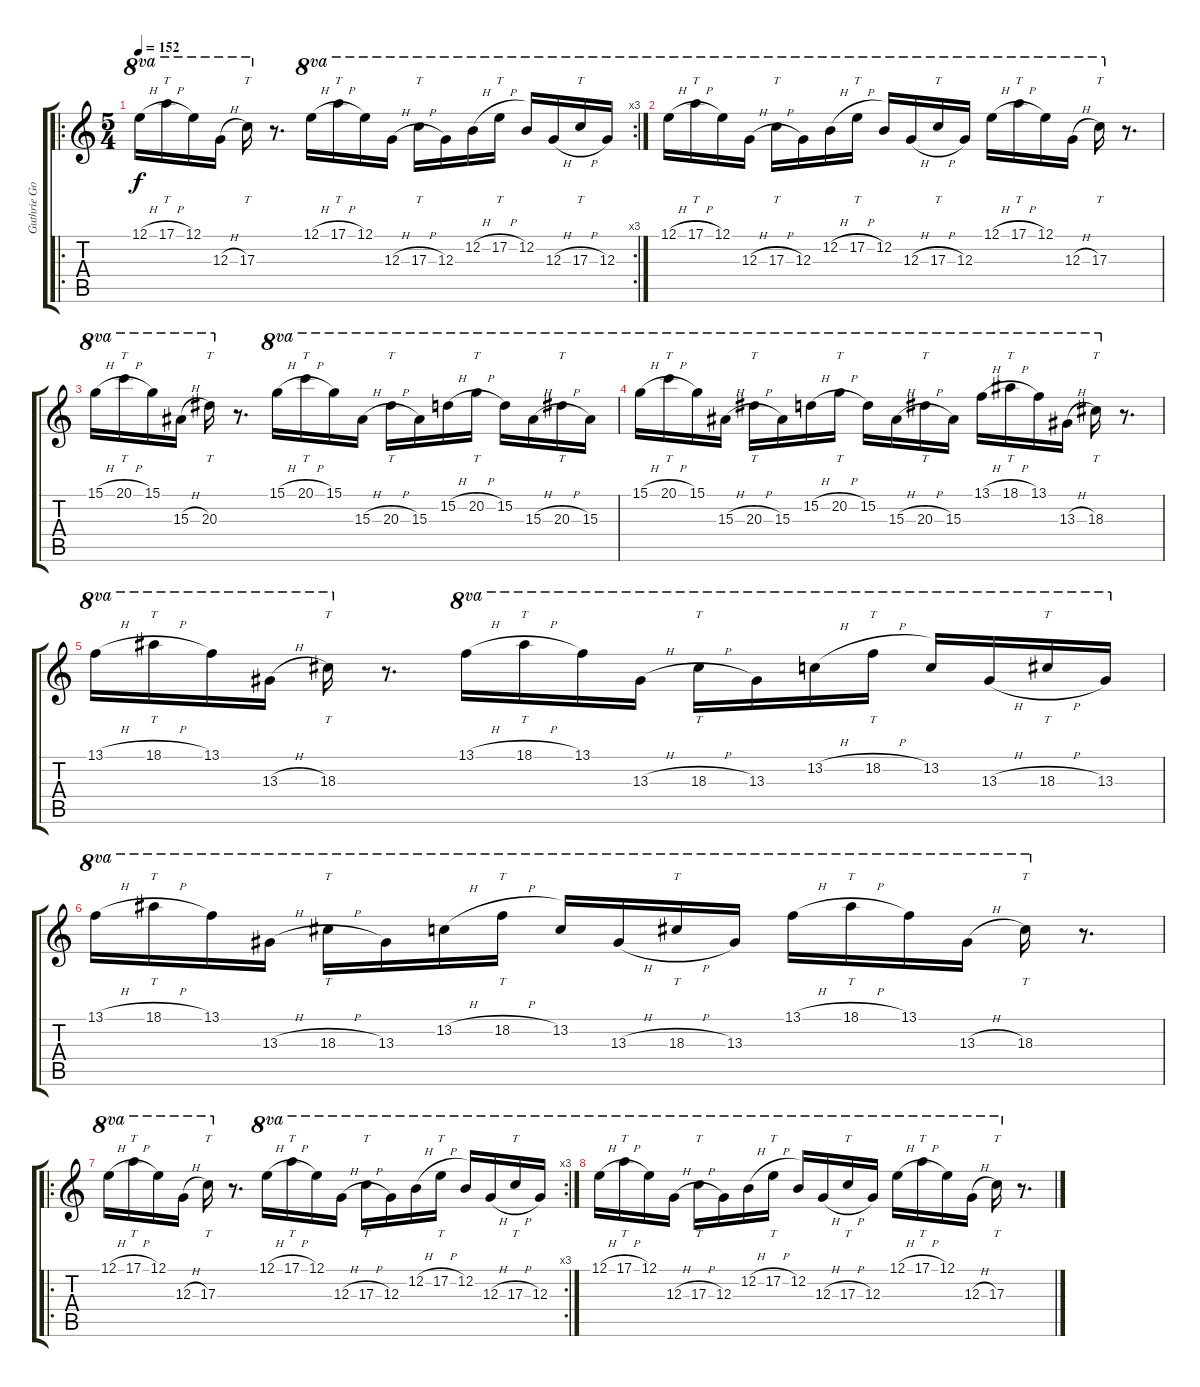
\track ("Guthrie Govan" "Guthrie Go") {instrument overdrivenguitar}
\staff {score tabs}
\tuning (E4 B3 G3 D3 A2 E2) {hide}
\ro
\rc 3
\ts (5 4)
\tempo 152
\clef g2
\ks c
12.1{h}.16{ot 8va dy f} 17.1{h}.16{tt ot 8va} 12.1.16{ot 8va} 12.3{h}.16{ot 8va} 17.3.16{tt ot 8va} r.8{d} 12.1{h}.16{ot 8va} 17.1{h}.16{tt ot 8va} 12.1.16{ot 8va} 12.3{h}.16{ot 8va} 17.3{h}.16{tt ot 8va} 12.3.16{ot 8va} 12.2{h}.16{ot 8va} 17.2{h}.16{tt ot 8va} 12.2.16{ot 8va} 12.3{h}.16{ot 8va} 17.3{h}.16{tt ot 8va} 12.3.16{ot 8va} |
12.1{h}.16{ot 8va} 17.1{h}.16{tt ot 8va} 12.1.16{ot 8va} 12.3{h}.16{ot 8va} 17.3{h}.16{tt ot 8va} 12.3.16{ot 8va} 12.2{h}.16{ot 8va} 17.2{h}.16{tt ot 8va} 12.2.16{ot 8va} 12.3{h}.16{ot 8va} 17.3{h}.16{tt ot 8va} 12.3.16{ot 8va} 12.1{h}.16{ot 8va} 17.1{h}.16{tt ot 8va} 12.1.16{ot 8va} 12.3{h}.16{ot 8va} 17.3.16{tt ot 8va} r.8{d} |
15.1{h}.16{ot 8va} 20.1{h}.16{tt ot 8va} 15.1.16{ot 8va} 15.3{h}.16{ot 8va} 20.3.16{tt ot 8va} r.8{d} 15.1{h}.16{ot 8va} 20.1{h}.16{tt ot 8va} 15.1.16{ot 8va} 15.3{h}.16{ot 8va} 20.3{h}.16{tt ot 8va} 15.3.16{ot 8va} 15.2{h}.16{ot 8va} 20.2{h}.16{tt ot 8va} 15.2.16{ot 8va} 15.3{h}.16{ot 8va} 20.3{h}.16{tt ot 8va} 15.3.16{ot 8va} |
15.1{h}.16{ot 8va} 20.1{h}.16{tt ot 8va} 15.1.16{ot 8va} 15.3{h}.16{ot 8va} 20.3{h}.16{tt ot 8va} 15.3.16{ot 8va} 15.2{h}.16{ot 8va} 20.2{h}.16{tt ot 8va} 15.2.16{ot 8va} 15.3{h}.16{ot 8va} 20.3{h}.16{tt ot 8va} 15.3.16{ot 8va} 13.1{h}.16{ot 8va} 18.1{h}.16{tt ot 8va} 13.1.16{ot 8va} 13.3{h}.16{ot 8va} 18.3.16{tt ot 8va} r.8{d} |
13.1{h}.16{ot 8va} 18.1{h}.16{tt ot 8va} 13.1.16{ot 8va} 13.3{h}.16{ot 8va} 18.3.16{tt ot 8va} r.8{d} 13.1{h}.16{ot 8va} 18.1{h}.16{tt ot 8va} 13.1.16{ot 8va} 13.3{h}.16{ot 8va} 18.3{h}.16{tt ot 8va} 13.3.16{ot 8va} 13.2{h}.16{ot 8va} 18.2{h}.16{tt ot 8va} 13.2.16{ot 8va} 13.3{h}.16{ot 8va} 18.3{h}.16{tt ot 8va} 13.3.16{ot 8va} |
13.1{h}.16{ot 8va} 18.1{h}.16{tt ot 8va} 13.1.16{ot 8va} 13.3{h}.16{ot 8va} 18.3{h}.16{tt ot 8va} 13.3.16{ot 8va} 13.2{h}.16{ot 8va} 18.2{h}.16{tt ot 8va} 13.2.16{ot 8va} 13.3{h}.16{ot 8va} 18.3{h}.16{tt ot 8va} 13.3.16{ot 8va} 13.1{h}.16{ot 8va} 18.1{h}.16{tt ot 8va} 13.1.16{ot 8va} 13.3{h}.16{ot 8va} 18.3.16{tt ot 8va} r.8{d} |
\ro
\rc 3
12.1{h}.16{ot 8va} 17.1{h}.16{tt ot 8va} 12.1.16{ot 8va} 12.3{h}.16{ot 8va} 17.3.16{tt ot 8va} r.8{d} 12.1{h}.16{ot 8va} 17.1{h}.16{tt ot 8va} 12.1.16{ot 8va} 12.3{h}.16{ot 8va} 17.3{h}.16{tt ot 8va} 12.3.16{ot 8va} 12.2{h}.16{ot 8va} 17.2{h}.16{tt ot 8va} 12.2.16{ot 8va} 12.3{h}.16{ot 8va} 17.3{h}.16{tt ot 8va} 12.3.16{ot 8va} |
12.1{h}.16{ot 8va} 17.1{h}.16{tt ot 8va} 12.1.16{ot 8va} 12.3{h}.16{ot 8va} 17.3{h}.16{tt ot 8va} 12.3.16{ot 8va} 12.2{h}.16{ot 8va} 17.2{h}.16{tt ot 8va} 12.2.16{ot 8va} 12.3{h}.16{ot 8va} 17.3{h}.16{tt ot 8va} 12.3.16{ot 8va} 12.1{h}.16{ot 8va} 17.1{h}.16{tt ot 8va} 12.1.16{ot 8va} 12.3{h}.16{ot 8va} 17.3.16{tt ot 8va} r.8{d}
